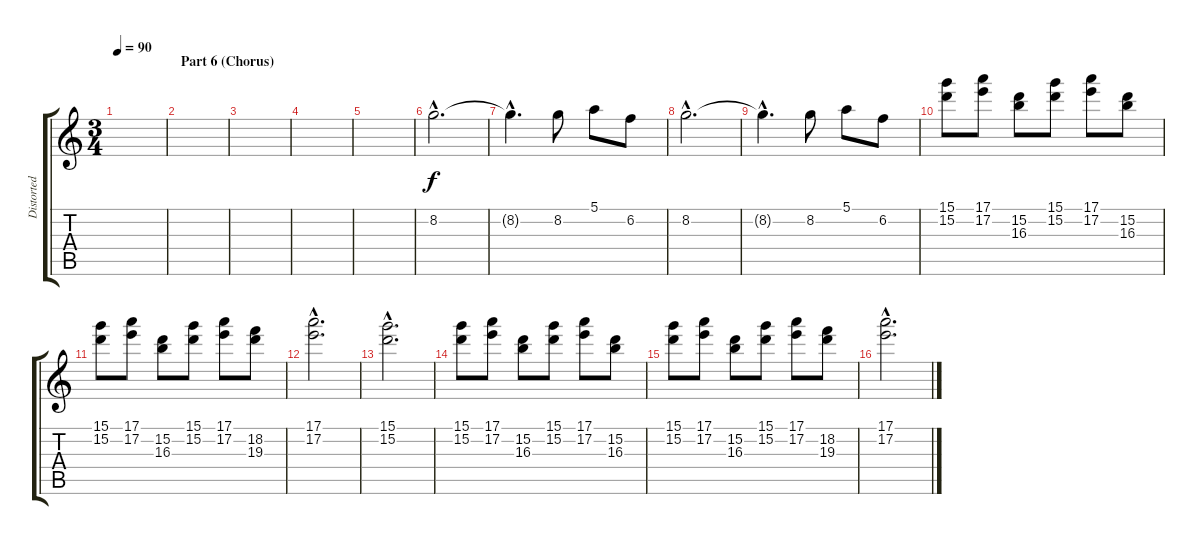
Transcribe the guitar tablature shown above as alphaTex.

\track ("Distorted Guitar II" "Distorted ") {instrument distortionguitar}
\staff {score tabs}
\tuning (E4 B3 G3 D3 A2 E2) {hide}
\ts (3 4)
\tempo 90
\clef g2
\ks c
|
\section ("" "Part 6 (Chorus)")
|
|
|
|
8.2{hac}.2{d} |
8.2{hac t}.4{d} 8.2.8 5.1.8 6.2.8 |
8.2{hac}.2{d} |
8.2{hac t}.4{d} 8.2.8 5.1.8 6.2.8 |
(15.1 15.2).8 (17.1 17.2).8 (15.2 16.3).8 (15.1 15.2).8 (17.1 17.2).8 (15.2 16.3).8 |
(15.1 15.2).8 (17.1 17.2).8 (15.2 16.3).8 (15.1 15.2).8 (17.1 17.2).8 (18.2 19.3).8 |
(17.1{hac} 17.2{hac}).2{d} |
(15.1{hac} 15.2{hac}).2{d} |
(15.1 15.2).8 (17.1 17.2).8 (15.2 16.3).8 (15.1 15.2).8 (17.1 17.2).8 (15.2 16.3).8 |
(15.1 15.2).8 (17.1 17.2).8 (15.2 16.3).8 (15.1 15.2).8 (17.1 17.2).8 (18.2 19.3).8 |
(17.1{hac} 17.2{hac}).2{d}
